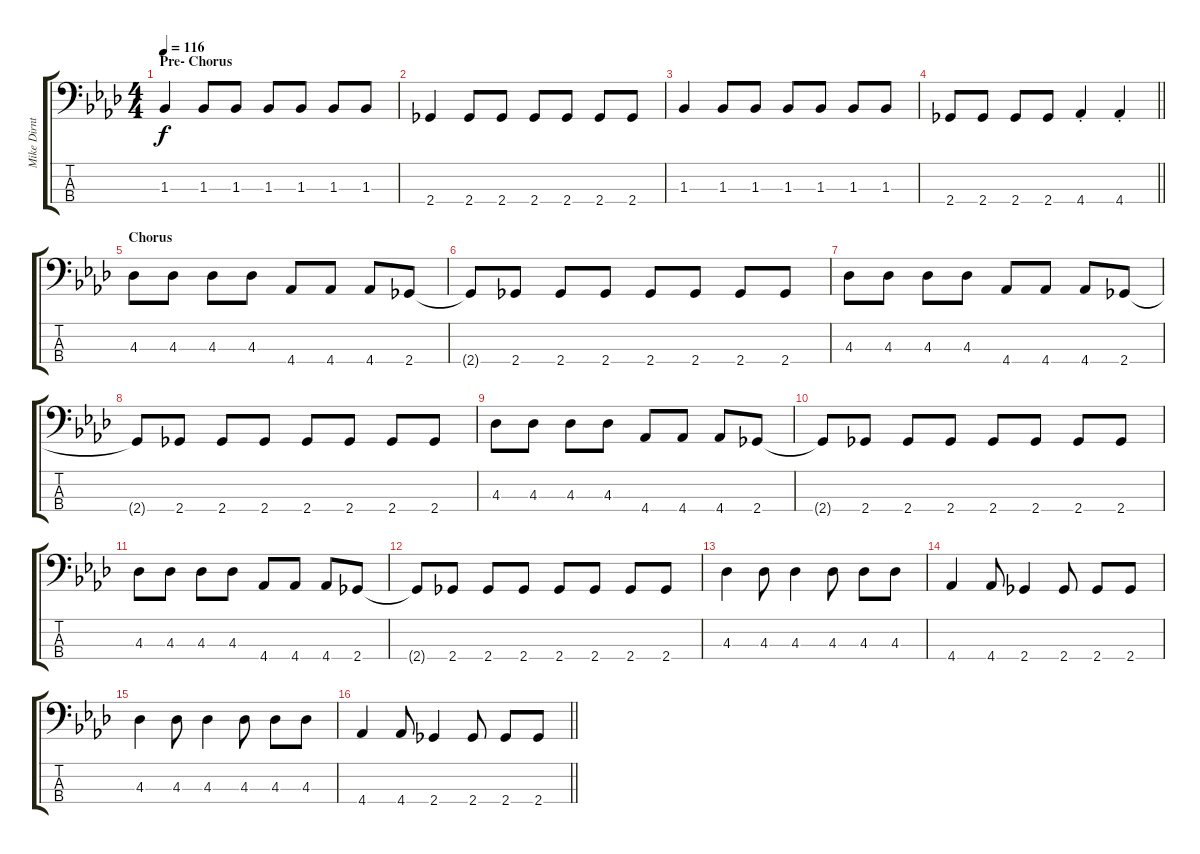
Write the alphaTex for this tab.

\track ("Mike Dirnt (Bass)" "Mike Dirnt") {instrument electricbasspick}
\staff {score tabs}
\tuning (G2 D2 A1 E1) {hide}
\ts (4 4)
\section ("" "Pre- Chorus")
\tempo 116
\clef f4
\ks ab
1.3.4{dy f} 1.3.8 1.3.8 1.3.8 1.3.8 1.3.8 1.3.8 |
2.4.4 2.4.8 2.4.8 2.4.8 2.4.8 2.4.8 2.4.8 |
1.3.4 1.3.8 1.3.8 1.3.8 1.3.8 1.3.8 1.3.8 |
\barLineRight lightlight
2.4.8 2.4.8 2.4.8 2.4.8 4.4{st}.4 4.4{st}.4 |
\section ("" "Chorus")
4.3.8 4.3.8 4.3.8 4.3.8 4.4.8 4.4.8 4.4.8 2.4.8 |
2.4{t}.8 2.4.8 2.4.8 2.4.8 2.4.8 2.4.8 2.4.8 2.4.8 |
4.3.8 4.3.8 4.3.8 4.3.8 4.4.8 4.4.8 4.4.8 2.4.8 |
2.4{t}.8 2.4.8 2.4.8 2.4.8 2.4.8 2.4.8 2.4.8 2.4.8 |
4.3.8 4.3.8 4.3.8 4.3.8 4.4.8 4.4.8 4.4.8 2.4.8 |
2.4{t}.8 2.4.8 2.4.8 2.4.8 2.4.8 2.4.8 2.4.8 2.4.8 |
4.3.8 4.3.8 4.3.8 4.3.8 4.4.8 4.4.8 4.4.8 2.4.8 |
2.4{t}.8 2.4.8 2.4.8 2.4.8 2.4.8 2.4.8 2.4.8 2.4.8 |
4.3.4 4.3.8 4.3.4 4.3.8 4.3.8 4.3.8 |
4.4.4 4.4.8 2.4.4 2.4.8 2.4.8 2.4.8 |
4.3.4 4.3.8 4.3.4 4.3.8 4.3.8 4.3.8 |
\barLineRight lightlight
4.4.4 4.4.8 2.4.4 2.4.8 2.4.8 2.4.8
